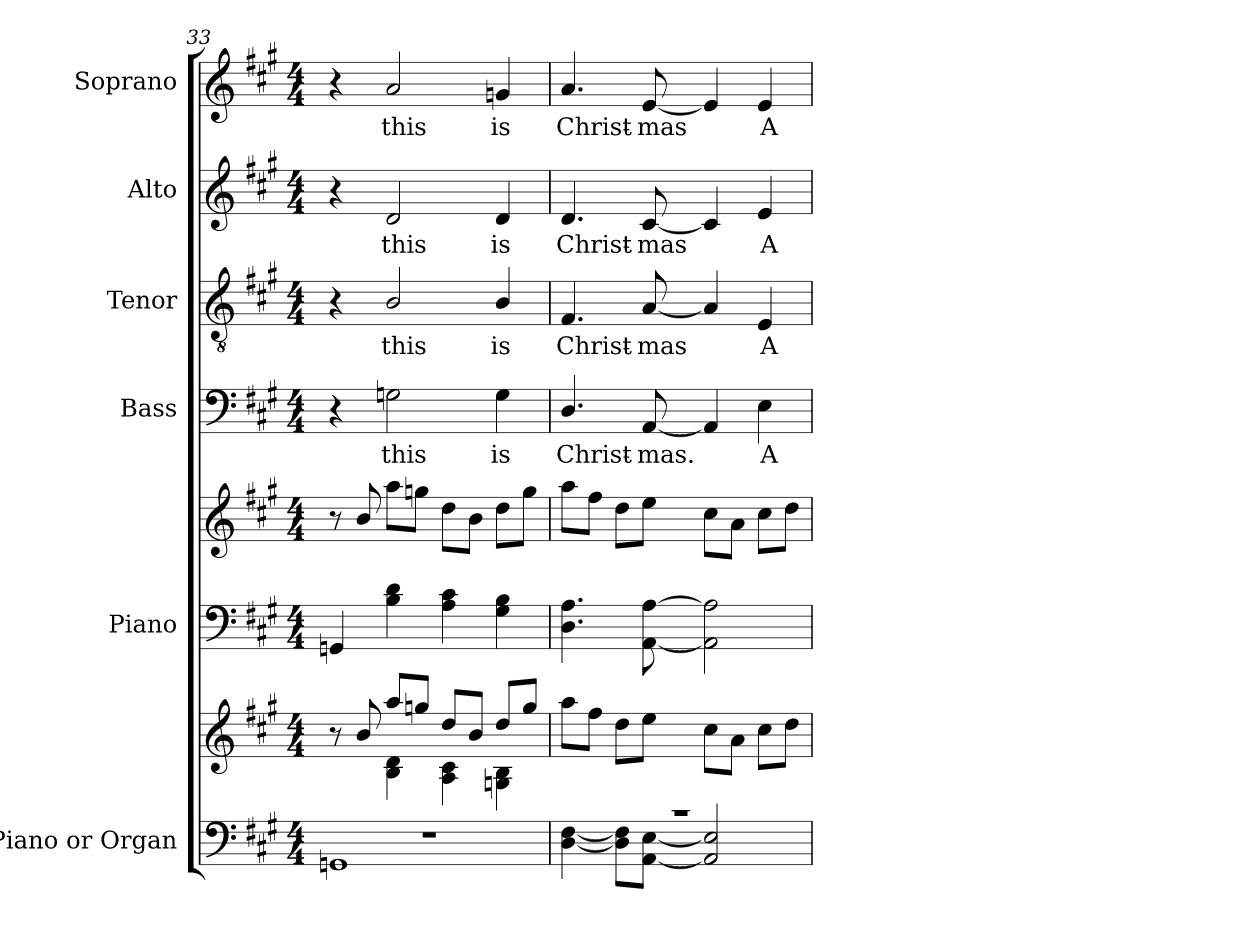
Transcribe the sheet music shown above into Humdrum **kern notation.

**kern	**kern	**kern	**kern	**kern	**text	**kern	**text	**kern	**text	**kern	**text
*part6	*part6	*part5	*part5	*part4	*part4	*part3	*part3	*part2	*part2	*part1	*part1
*staff8	*staff7	*staff6	*staff5	*staff4	*staff4	*staff3	*staff3	*staff2	*staff2	*staff1	*staff1
*I"Piano or Organ	*	*I"Piano	*	*I"Bass	*	*I"Tenor	*	*I"Alto	*	*I"Soprano	*
*I'Pno.	*	*I'Pno.	*	*I'B.	*	*I'T.	*	*I'A.	*	*I'S.	*
*clefF4	*clefG2	*clefF4	*clefG2	*clefF4	*	*clefGv2	*	*clefG2	*	*clefG2	*
*	*	*	*	*	*	*ITrd7c12	*	*	*	*	*
*k[f#c#g#]	*k[f#c#g#]	*k[f#c#g#]	*k[f#c#g#]	*k[f#c#g#]	*	*k[f#c#g#]	*	*k[f#c#g#]	*	*k[f#c#g#]	*
*A:	*A:	*A:	*A:	*A:	*	*A:	*	*A:	*	*A:	*
*M4/4	*M4/4	*M4/4	*M4/4	*M4/4	*	*M4/4	*	*M4/4	*	*M4/4	*
=33	=33	=33	=33	=33	=33	=33	=33	=33	=33	=33	=33
*^	*^	*	*	*	*	*	*	*	*	*	*
1r	1GGni	8r	4ryy	4GGni/	8r	4r	.	4r	.	4r	.	4r	.
.	.	8bi/	.	.	8bi/	.	.	.	.	.	.	.	.
!	!	!	!	!	!	!	!LO:LY:b:color=#000000	!	!	!	!	!	!
!	!	!	!	!	!	!	!	!	!LO:LY:b:color=#000000	!	!	!	!
!	!	!	!	!	!	!	!	!	!	!	!LO:LY:b:color=#000000	!	!
!	!	!	!	!	!	!	!	!	!	!	!	!	!LO:LY:b:color=#000000
.	.	8aai/L	4Bi\ 4di	4Bi\ 4di	8aai\L	2Gni\	this	2BBi/	this	2di/	this	2ai/	this
.	.	8ggni/J	.	.	8ggni\J	.	.	.	.	.	.	.	.
.	.	8ddi/L	4Ai\ 4c#i	4Ai\ 4c#i	8ddi\L	.	.	.	.	.	.	.	.
.	.	8bi/J	.	.	8bi\J	.	.	.	.	.	.	.	.
!	!	!	!	!	!	!	!LO:LY:b:color=#000000	!	!	!	!	!	!
!	!	!	!	!	!	!	!	!	!LO:LY:b:color=#000000	!	!	!	!
!	!	!	!	!	!	!	!	!	!	!	!LO:LY:b:color=#000000	!	!
!	!	!	!	!	!	!	!	!	!	!	!	!	!LO:LY:b:color=#000000
.	.	8ddi/L	4Gni\ 4Bi	4G#i\ 4Bi	8ddi\L	4Gi\	is	4BBi/	is	4di/	is	4gni/	is
.	.	8ggi/J	.	.	8ggi\J	.	.	.	.	.	.	.	.
*	*	*v	*v	*	*	*	*	*	*	*	*	*	*
!!LO:PB:g=z
=34	=34	=34	=34	=34	=34	=34	=34	=34	=34	=34	=34	=34
!	!	!	!	!	!	!LO:LY:b:color=#000000	!	!	!	!	!	!
!	!	!	!	!	!	!	!	!LO:LY:b:color=#000000	!	!	!	!
!	!	!	!	!	!	!	!	!	!	!LO:LY:b:color=#000000	!	!
!	!	!	!	!	!	!	!	!	!	!	!	!LO:LY:b:color=#000000
1r	[4Di\ [4F#i	8aai\L	4.Di\ 4.Ai	8aai\L	4.Di/	Christ-	4.FF#i/	Christ-	4.di/	Christ-	4.ai/	Christ-
.	.	8ff#i\J	.	8ff#i\J	.	.	.	.	.	.	.	.
.	8Di]\ 8F#i]\L	8ddi\L	.	8ddi\L	.	.	.	.	.	.	.	.
!	!	!	!	!	!	!LO:LY:b:color=#000000	!	!	!	!	!	!
!	!	!	!	!	!	!	!	!LO:LY:b:color=#000000	!	!	!	!
!	!	!	!	!	!	!	!	!	!	!LO:LY:b:color=#000000	!	!
!	!	!	!	!	!	!	!	!	!	!	!	!LO:LY:b:color=#000000
.	[8AAi\ [8Ei\J	8eei\J	[8AAi\ [8Ai	8eei\J	[8AAi/	-mas.	[8AAi/	-mas	[8c#i/	-mas	[8ei/	-mas
.	2AAi/] 2Ei]	8cc#i\L	2AAi\] 2Ai]	8cc#i\L	4AAi/]	.	4AAi/]	.	4c#i/]	.	4ei/]	.
.	.	8ai\J	.	8ai\J	.	.	.	.	.	.	.	.
!	!	!	!	!	!	!LO:LY:b:color=#000000	!	!	!	!	!	!
!	!	!	!	!	!	!	!	!LO:LY:b:color=#000000	!	!	!	!
!	!	!	!	!	!	!	!	!	!	!LO:LY:b:color=#000000	!	!
!	!	!	!	!	!	!	!	!	!	!	!	!LO:LY:b:color=#000000
.	.	8cc#i\L	.	8cc#i\L	4Ei\	A	4EEi/	A	4ei/	A	4ei/	A
.	.	8ddi\J	.	8ddi\J	.	.	.	.	.	.	.	.
*v	*v	*	*	*	*	*	*	*	*	*	*	*
=	=	=	=	=	=	=	=	=	=	=	=
*-	*-	*-	*-	*-	*-	*-	*-	*-	*-	*-	*-
